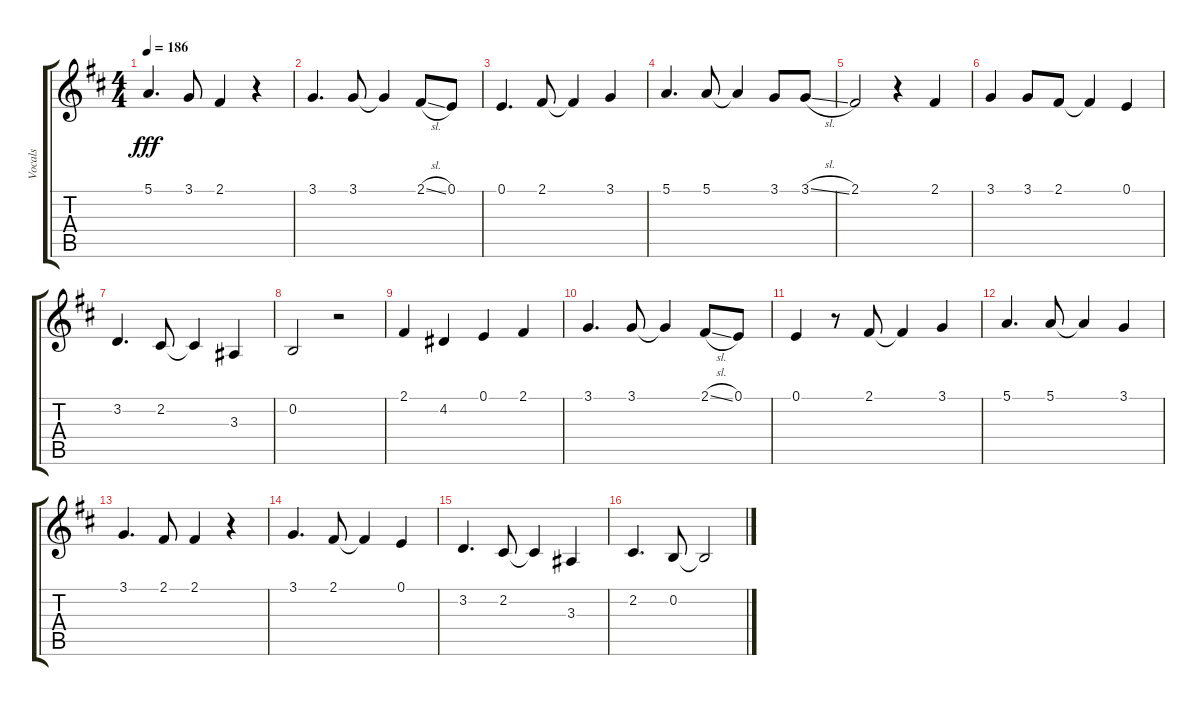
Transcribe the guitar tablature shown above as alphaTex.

\track ("Vocals" "Vocals") {instrument voiceoohs}
\staff {score tabs}
\tuning (E4 B3 G3 D3 A2 E2) {hide}
\ts (4 4)
\tempo 186
\clef g2
\ks d
5.1.4{d dy fff} 3.1.8 2.1.4 r.4 |
3.1.4{d} 3.1.8 3.1{t}.4 2.1{sl}.8 0.1.8 |
0.1.4{d} 2.1.8 2.1{t}.4 3.1.4 |
5.1.4{d} 5.1.8 5.1{t}.4 3.1.8 3.1{sl}.8 |
2.1.2 r.4 2.1.4 |
3.1.4 3.1.8 2.1.8 2.1{t}.4 0.1.4 |
3.2.4{d} 2.2.8 2.2{t}.4 3.3.4 |
0.2.2 r.2 |
2.1.4 4.2.4 0.1.4 2.1.4 |
3.1.4{d} 3.1.8 3.1{t}.4 2.1{sl}.8 0.1.8 |
0.1.4 r.8 2.1.8 2.1{t}.4 3.1.4 |
5.1.4{d} 5.1.8 5.1{t}.4 3.1.4 |
3.1.4{d} 2.1.8 2.1.4 r.4 |
3.1.4{d} 2.1.8 2.1{t}.4 0.1.4 |
3.2.4{d} 2.2.8 2.2{t}.4 3.3.4 |
2.2.4{d} 0.2.8 0.2{t}.2
